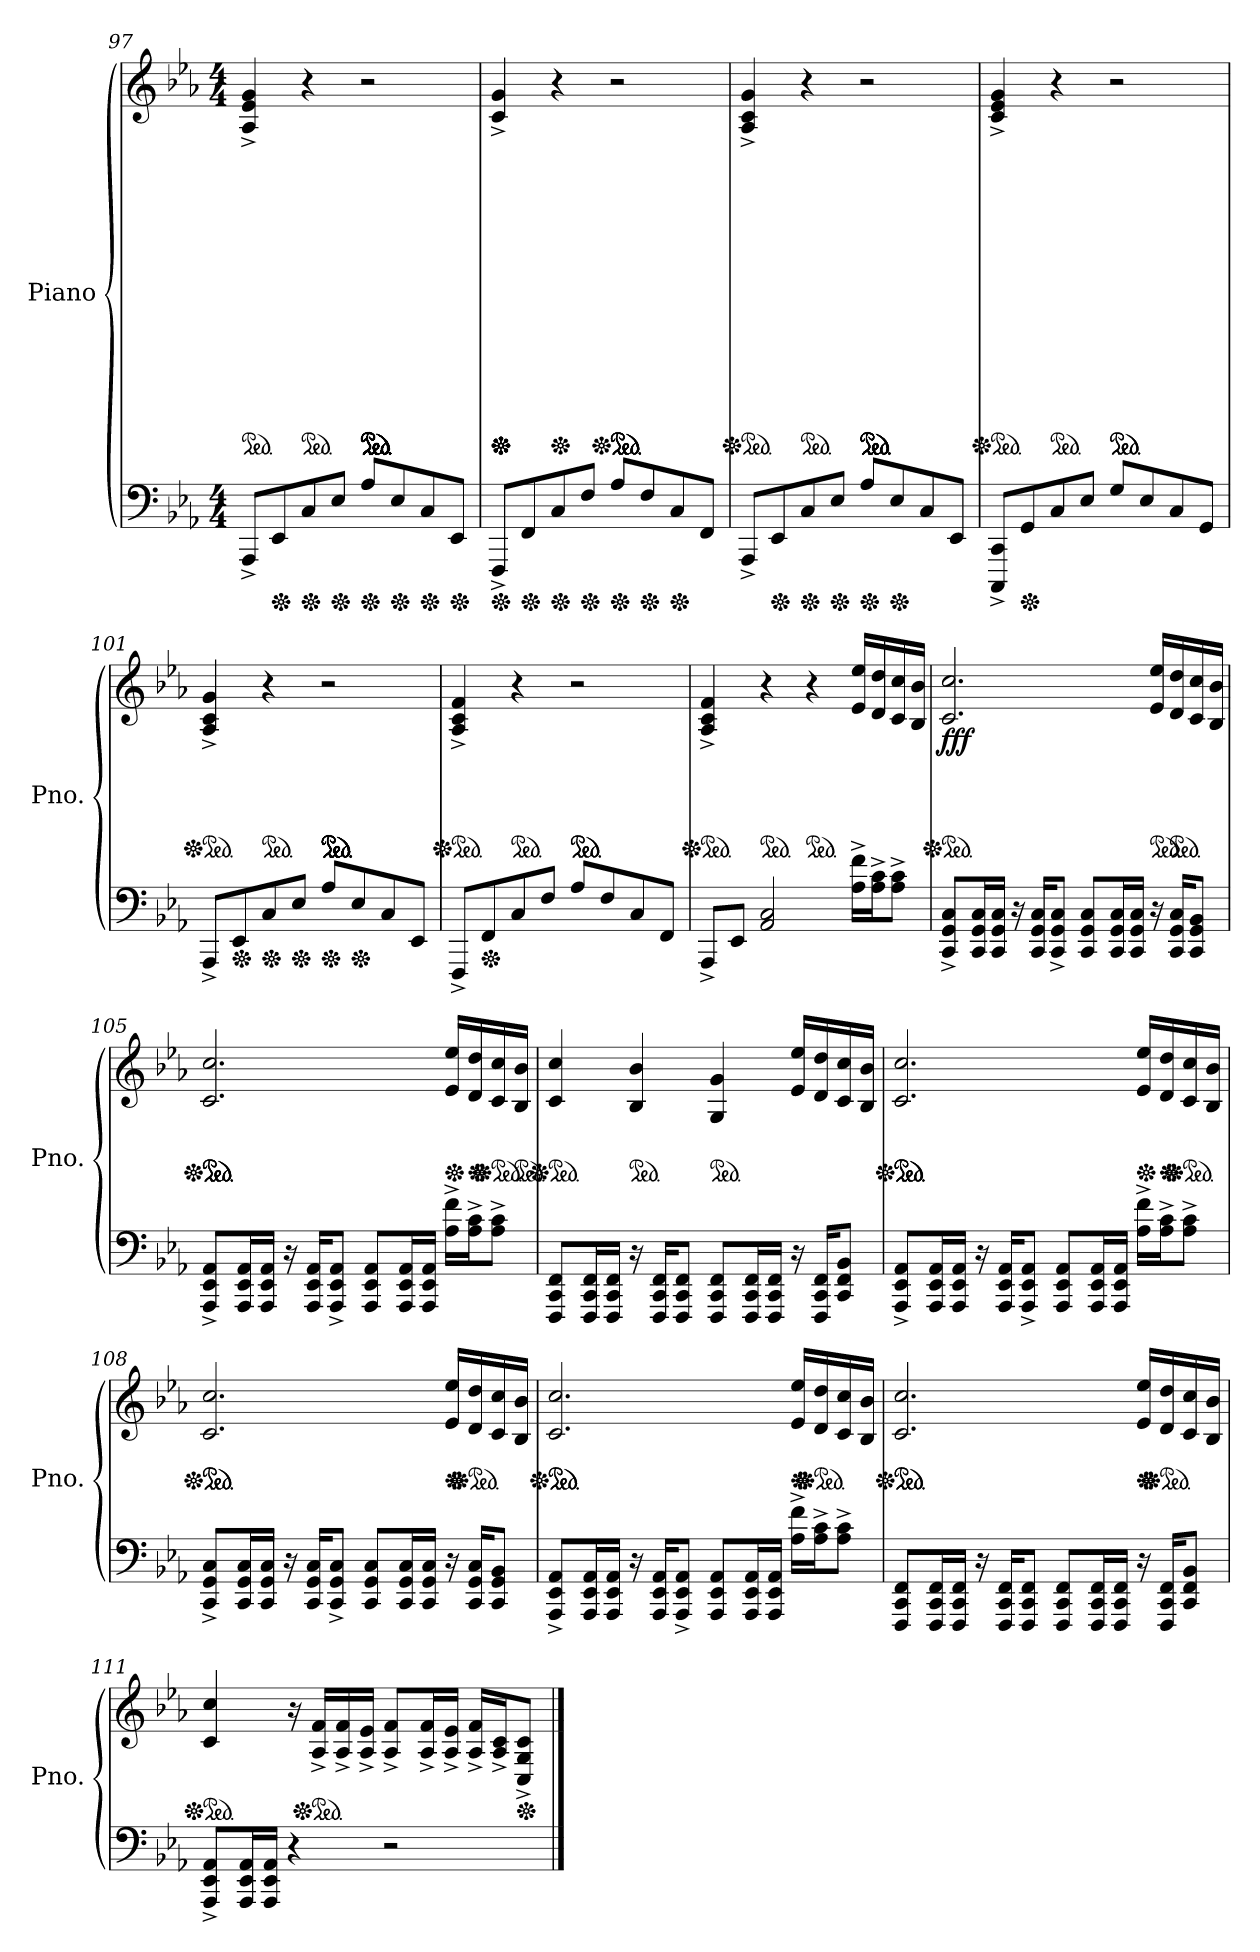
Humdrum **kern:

**kern	**kern	**dynam
*part1	*part1	*part1
*staff2	*staff1	*staff1/2
*I"Piano	*	*
*I'Pno.	*	*
*clefF4	*clefG2	*
*k[b-e-a-]	*k[b-e-a-]	*
*M4/4	*M4/4	*
*	*ped	*
=97	=97	=97
8AAA-^/L	4A-/^ 4e-/^ 4g/^	.
*Xped	*	*
8EE-/	.	.
*Xped	*	*
*	*ped	*
8C/	4r	.
*Xped	*	*
8E-/J	.	.
*Xped	*	*
*	*ped	*
*	*ped	*
*	*ped	*
*	*ped	*
*	*ped	*
*	*ped	*
*	*ped	*
*	*ped	*
*	*ped	*
*	*ped	*
*	*ped	*
*	*ped	*
*	*ped	*
*	*ped	*
8A-/L	2r	.
*Xped	*	*
8E-/	.	.
*Xped	*	*
8C/	.	.
*Xped	*	*
8EE-/J	.	.
!!LO:LB:g=z
=98	=98	=98
*Xped	*	*
*	*Xped	*
*	*Xped	*
*	*Xped	*
8FFF^/L	4c/^ 4g/^	.
*Xped	*	*
8FF/	.	.
*Xped	*	*
*	*Xped	*
8C/	4r	.
*Xped	*	*
8F/J	.	.
*Xped	*	*
*	*Xped	*
*	*ped	*
*	*ped	*
*	*ped	*
*	*ped	*
8A-/L	2r	.
*Xped	*	*
8F/	.	.
*Xped	*	*
8C/	.	.
8FF/J	.	.
=99	=99	=99
*	*Xped	*
*	*ped	*
8AAA-^/L	4A-/^ 4c/^ 4g/^	.
*Xped	*	*
8EE-/	.	.
*Xped	*	*
*	*ped	*
8C/	4r	.
*Xped	*	*
8E-/J	.	.
*Xped	*	*
*	*ped	*
*	*ped	*
*	*ped	*
*	*ped	*
*	*ped	*
*	*ped	*
8A-/L	2r	.
*Xped	*	*
8E-/	.	.
8C/	.	.
8EE-/J	.	.
=100	=100	=100
*	*Xped	*
*	*Xped	*
*	*Xped	*
*	*ped	*
8CCC/^ 8CC/^L	4c/^ 4e-/^ 4g/^	.
*Xped	*	*
8GG/	.	.
*	*ped	*
8C/	4r	.
8E-/J	.	.
*	*ped	*
*	*ped	*
8G/L	2r	.
8E-/	.	.
8C/	.	.
8GG/J	.	.
=101	=101	=101
*	*Xped	*
*	*Xped	*
*	*Xped	*
*	*ped	*
8AAA-^/L	4A-/^ 4c/^ 4g/^	.
*Xped	*	*
8EE-/	.	.
*Xped	*	*
*	*ped	*
8C/	4r	.
*Xped	*	*
8E-/J	.	.
*Xped	*	*
*	*ped	*
*	*ped	*
*	*ped	*
*	*ped	*
*	*ped	*
*	*ped	*
8A-/L	2r	.
*Xped	*	*
8E-/	.	.
8C/	.	.
8EE-/J	.	.
=102	=102	=102
*	*Xped	*
*	*Xped	*
*	*Xped	*
*	*ped	*
8FFF^/L	4A-/^ 4c/^ 4f/^	.
*Xped	*	*
8FF/	.	.
*	*ped	*
8C/	4r	.
8F/J	.	.
*	*ped	*
*	*ped	*
8A-/L	2r	.
8F/	.	.
8C/	.	.
8FF/J	.	.
!!LO:LB:g=z
=103	=103	=103
*	*Xped	*
*	*Xped	*
*	*Xped	*
*	*ped	*
8AAA-^/L	4A-/^ 4c/^ 4f/^	.
8EE-/J	.	.
*	*ped	*
2AA-/ 2C/	4r	.
*	*ped	*
.	4r	.
16A-\^ 16f\^LL	16e-/ 16ee-/LL	.
16A-\^ 16c\^J	16d/ 16dd/	.
8A-\^ 8c\^J	16c/ 16cc/	.
.	16B-/ 16b-/JJ	.
=104	=104	=104
*	*Xped	*
*	*Xped	*
*	*Xped	*
*	*ped	*
!	!	!LO:DY:b
!	!	!LO:DY:n=1:b
!	!	!LO:DY:n=2:b
8CC/^ 8GG/^ 8C/^L	2.c/ 2.cc/	f f f
16CC/ 16GG/ 16C/L	.	.
16CC/ 16GG/ 16C/JJ	.	.
16r	.	.
16CC/ 16GG/ 16C/KL	.	.
8CC/^ 8GG/^ 8C/^J	.	.
8CC/ 8GG/ 8C/L	.	.
16CC/ 16GG/ 16C/L	.	.
16CC/ 16GG/ 16C/JJ	.	.
*	*ped	*
16r	16e-/ 16ee-/LL	.
*	*ped	*
16CC/ 16GG/ 16C/KL	16d/ 16dd/	.
8CC/ 8GG/ 8BB-/J	16c/ 16cc/	.
.	16B-/ 16b-/JJ	.
=105	=105	=105
*	*Xped	*
*	*Xped	*
*	*Xped	*
*	*ped	*
*	*ped	*
*	*ped	*
8AAA-/^ 8EE-/^ 8AA-/^L	2.c/ 2.cc/	.
16AAA-/ 16EE-/ 16AA-/L	.	.
16AAA-/ 16EE-/ 16AA-/JJ	.	.
16r	.	.
16AAA-/ 16EE-/ 16AA-/KL	.	.
8AAA-/^ 8EE-/^ 8AA-/^J	.	.
8AAA-/ 8EE-/ 8AA-/L	.	.
16AAA-/ 16EE-/ 16AA-/L	.	.
16AAA-/ 16EE-/ 16AA-/JJ	.	.
*	*Xped	*
16A-\^ 16f\^LL	16e-/ 16ee-/LL	.
*	*Xped	*
16A-\^ 16c\^J	16d/ 16dd/	.
*	*Xped	*
*	*ped	*
8A-\^ 8c\^J	16c/ 16cc/	.
*	*ped	*
.	16B-/ 16b-/JJ	.
!!LO:LB:g=z
=106	=106	=106
*	*Xped	*
*	*Xped	*
*	*ped	*
8FFF/ 8CC/ 8FF/L	4c/ 4cc/	.
16FFF/ 16CC/ 16FF/L	.	.
16FFF/ 16CC/ 16FF/JJ	.	.
*	*ped	*
16r	4B-/ 4b-/	.
16FFF/ 16CC/ 16FF/KL	.	.
8FFF/ 8CC/ 8FF/J	.	.
*	*ped	*
8FFF/ 8CC/ 8FF/L	4G/ 4g/	.
16FFF/ 16CC/ 16FF/L	.	.
16FFF/ 16CC/ 16FF/JJ	.	.
16r	16e-/ 16ee-/LL	.
16FFF/ 16CC/ 16FF/KL	16d/ 16dd/	.
8CC/ 8FF/ 8BB-/J	16c/ 16cc/	.
.	16B-/ 16b-/JJ	.
=107	=107	=107
*	*Xped	*
*	*Xped	*
*	*Xped	*
*	*ped	*
*	*ped	*
*	*ped	*
8AAA-/^ 8EE-/^ 8AA-/^L	2.c/ 2.cc/	.
16AAA-/ 16EE-/ 16AA-/L	.	.
16AAA-/ 16EE-/ 16AA-/JJ	.	.
16r	.	.
16AAA-/ 16EE-/ 16AA-/KL	.	.
8AAA-/^ 8EE-/^ 8AA-/^J	.	.
8AAA-/ 8EE-/ 8AA-/L	.	.
16AAA-/ 16EE-/ 16AA-/L	.	.
16AAA-/ 16EE-/ 16AA-/JJ	.	.
*	*Xped	*
16A-\^ 16f\^LL	16e-/ 16ee-/LL	.
*	*Xped	*
16A-\^ 16c\^J	16d/ 16dd/	.
*	*Xped	*
*	*ped	*
8A-\^ 8c\^J	16c/ 16cc/	.
.	16B-/ 16b-/JJ	.
!!LO:LB:g=z
=108	=108	=108
*	*Xped	*
*	*ped	*
*	*ped	*
8CC/^ 8GG/^ 8C/^L	2.c/ 2.cc/	.
16CC/ 16GG/ 16C/L	.	.
16CC/ 16GG/ 16C/JJ	.	.
16r	.	.
16CC/ 16GG/ 16C/KL	.	.
8CC/^ 8GG/^ 8C/^J	.	.
8CC/ 8GG/ 8C/L	.	.
16CC/ 16GG/ 16C/L	.	.
16CC/ 16GG/ 16C/JJ	.	.
*	*Xped	*
16r	16e-/ 16ee-/LL	.
*	*Xped	*
*	*ped	*
16CC/ 16GG/ 16C/KL	16d/ 16dd/	.
8CC/ 8GG/ 8BB-/J	16c/ 16cc/	.
.	16B-/ 16b-/JJ	.
=109	=109	=109
*	*Xped	*
*	*ped	*
*	*ped	*
8AAA-/^ 8EE-/^ 8AA-/^L	2.c/ 2.cc/	.
16AAA-/ 16EE-/ 16AA-/L	.	.
16AAA-/ 16EE-/ 16AA-/JJ	.	.
16r	.	.
16AAA-/ 16EE-/ 16AA-/KL	.	.
8AAA-/^ 8EE-/^ 8AA-/^J	.	.
8AAA-/ 8EE-/ 8AA-/L	.	.
16AAA-/ 16EE-/ 16AA-/L	.	.
16AAA-/ 16EE-/ 16AA-/JJ	.	.
*	*Xped	*
16A-\^ 16f\^LL	16e-/ 16ee-/LL	.
*	*Xped	*
*	*ped	*
16A-\^ 16c\^J	16d/ 16dd/	.
8A-\^ 8c\^J	16c/ 16cc/	.
.	16B-/ 16b-/JJ	.
!!LO:LB:g=z
=110	=110	=110
*	*Xped	*
*	*ped	*
*	*ped	*
8FFF/ 8CC/ 8FF/L	2.c/ 2.cc/	.
16FFF/ 16CC/ 16FF/L	.	.
16FFF/ 16CC/ 16FF/JJ	.	.
16r	.	.
16FFF/ 16CC/ 16FF/KL	.	.
8FFF/ 8CC/ 8FF/J	.	.
8FFF/ 8CC/ 8FF/L	.	.
16FFF/ 16CC/ 16FF/L	.	.
16FFF/ 16CC/ 16FF/JJ	.	.
*	*Xped	*
16r	16e-/ 16ee-/LL	.
*	*Xped	*
*	*ped	*
16FFF/ 16CC/ 16FF/KL	16d/ 16dd/	.
8CC/ 8FF/ 8BB-/J	16c/ 16cc/	.
.	16B-/ 16b-/JJ	.
=111	=111	=111
*	*Xped	*
*	*ped	*
8AAA-/^ 8EE-/^ 8AA-/^L	4c/ 4cc/	.
16AAA-/ 16EE-/ 16AA-/L	.	.
16AAA-/ 16EE-/ 16AA-/JJ	.	.
4r	16r	.
*	*Xped	*
*	*ped	*
.	16A-/^ 16f/^LL	.
.	16A-/^ 16f/^	.
.	16A-/^ 16e-/^JJ	.
2r	8A-/^ 8f/^L	.
.	16A-/^ 16f/^L	.
.	16A-/^ 16e-/^JJ	.
.	16A-/^ 16f/^LL	.
.	16A-/^ 16c/^J	.
*	*Xped	*
.	8C/^ 8G/^ 8c/^J	.
==	==	==
*-	*-	*-
